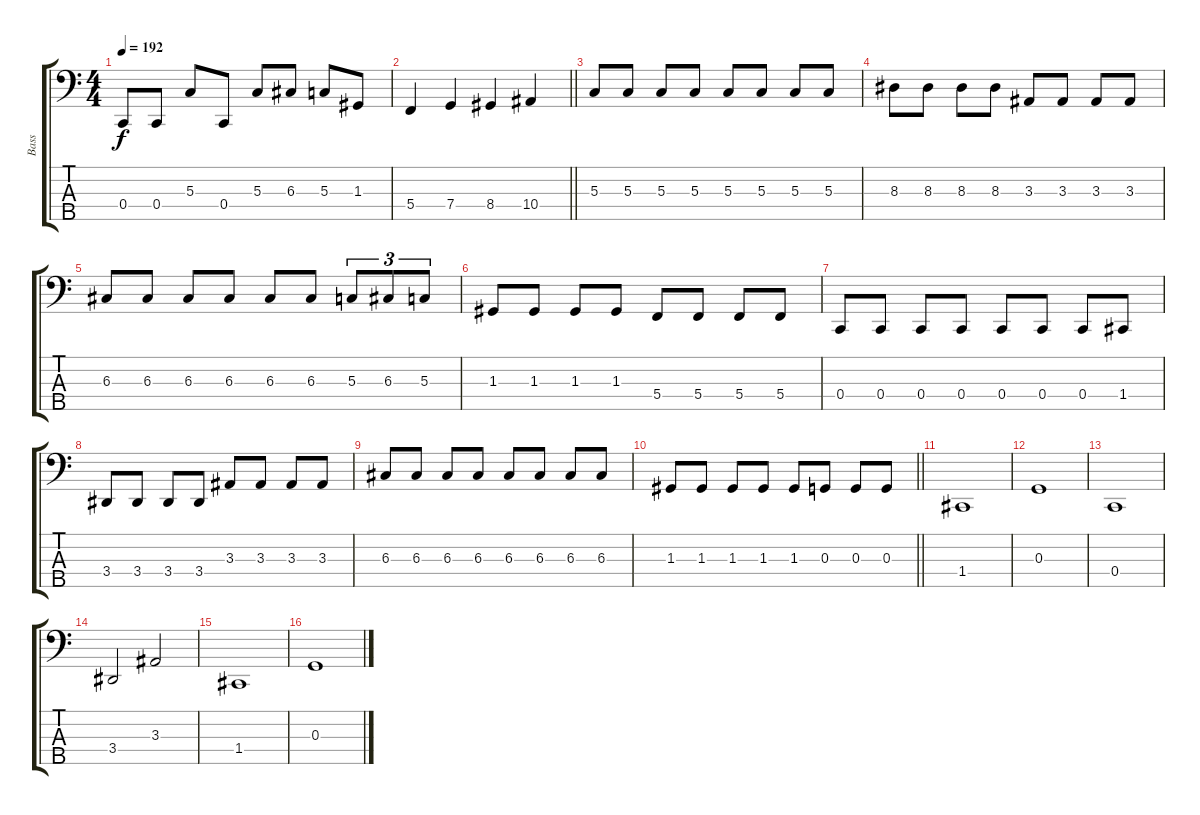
\track ("Bass" "Bass") {instrument electricbasspick}
\staff {score tabs}
\tuning (F2 C2 G1 C1 A0) {hide}
\ts (4 4)
\tempo 192
\clef f4
\ks c
0.4.8{dy f} 0.4.8 5.3.8 0.4.8 5.3.8 6.3.8 5.3.8 1.3.8 |
\barLineRight lightlight
5.4.4 7.4.4 8.4.4 10.4.4 |
5.3.8 5.3.8 5.3.8 5.3.8 5.3.8 5.3.8 5.3.8 5.3.8 |
8.3.8 8.3.8 8.3.8 8.3.8 3.3.8 3.3.8 3.3.8 3.3.8 |
6.3.8 6.3.8 6.3.8 6.3.8 6.3.8 6.3.8 5.3.8{tu (3 2)} 6.3.8{tu (3 2)} 5.3.8{tu (3 2)} |
1.3.8 1.3.8 1.3.8 1.3.8 5.4.8 5.4.8 5.4.8 5.4.8 |
0.4.8 0.4.8 0.4.8 0.4.8 0.4.8 0.4.8 0.4.8 1.4.8 |
3.4.8 3.4.8 3.4.8 3.4.8 3.3.8 3.3.8 3.3.8 3.3.8 |
6.3.8 6.3.8 6.3.8 6.3.8 6.3.8 6.3.8 6.3.8 6.3.8 |
\barLineRight lightlight
1.3.8 1.3.8 1.3.8 1.3.8 1.3.8 0.3.8 0.3.8 0.3.8 |
1.4.1 |
0.3.1 |
0.4.1 |
3.4.2 3.3.2 |
1.4.1 |
0.3.1
